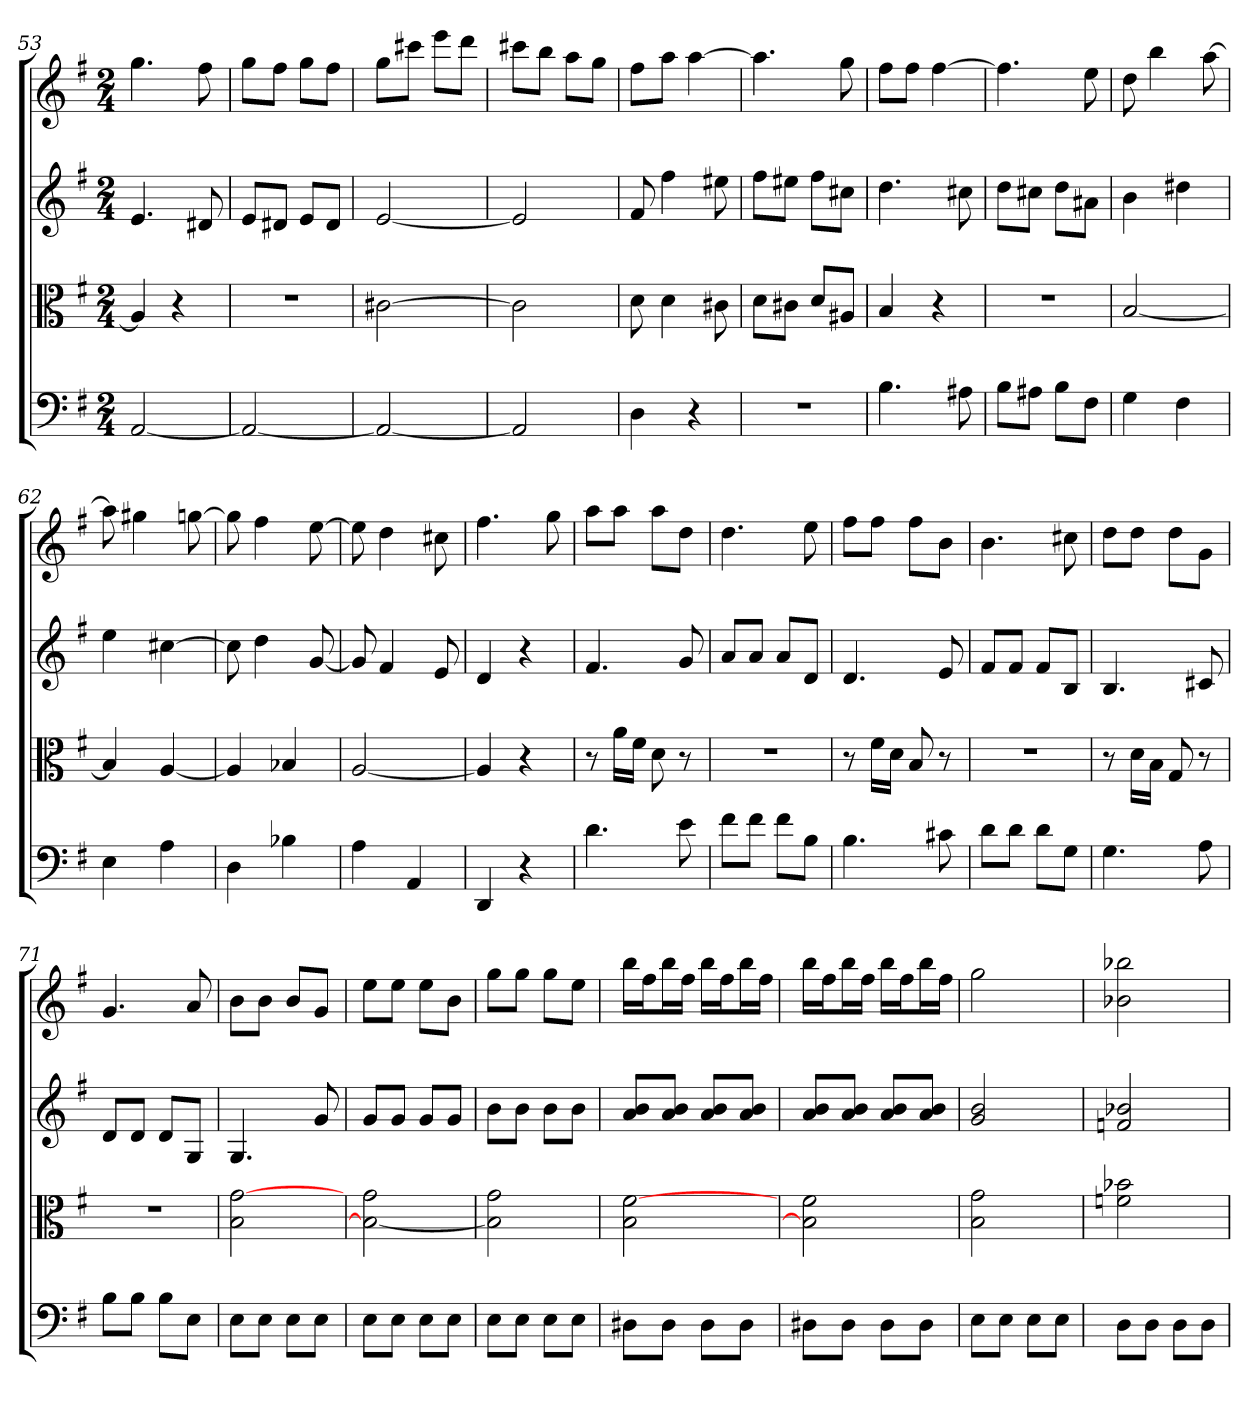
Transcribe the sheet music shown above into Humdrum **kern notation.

**kern	**kern	**kern	**kern
*part4	*part3	*part2	*part1
*staff4	*staff3	*staff2	*staff1
*clefF4	*clefC3	*	*
*k[f#]	*k[f#]	*k[f#]	*k[f#]
*G:	*G:	*G:	*G:
*M2/4	*M2/4	*M2/4	*M2/4
=53	=53	=53	=53
[2AA	4A]	4.e	4.gg
.	4r	.	.
.	.	8d#X	8ff#
=54	=54	=54	=54
2AA_	2r	8eL	8ggL
.	.	8d#XJ	8ff#J
.	.	8eL	8ggL
.	.	8d#J	8ff#J
=55	=55	=55	=55
2AA_	[2c#X	[2e	8ggL
.	.	.	8ccc#XJ
.	.	.	8eeeL
.	.	.	8dddJ
=56	=56	=56	=56
2AA]	2c#]	2e]	8ccc#XL
.	.	.	8bbJ
.	.	.	8aaL
.	.	.	8ggJ
=57	=57	=57	=57
4D	8d	8f#	8ff#L
.	4d	4ff#	8aaJ
4r	.	.	[4aa
.	8c#X	8ee#X	.
=58	=58	=58	=58
2r	8d\L	8ff#L	4.aa]
.	8c#X\J	8ee#XJ	.
.	8d/L	8ff#L	.
.	8A#X/J	8cc#XJ	8gg
=59	=59	=59	=59
4.B	4B	4.dd	8ff#L
.	.	.	8ff#J
.	4r	.	[4ff#
8A#X	.	8cc#X	.
=60	=60	=60	=60
8B\L	2r	8ddL	4.ff#]
8A#X\J	.	8cc#XJ	.
8B\L	.	8ddL	.
8F#\J	.	8a#XJ	8ee
=61	=61	=61	=61
4G	[2B	4b	8dd
.	.	.	4bb
4F#	.	4dd#X	.
.	.	.	[8aa
=62	=62	=62	=62
4E	4B]	4ee	8aa]
.	.	.	4gg#X
4A	[4A	[4cc#X	.
.	.	.	[8ggn
=63	=63	=63	=63
4D	4A]	8cc#]	8gg]
.	.	4dd	4ff#
4B-X	4B-X	.	.
.	.	[8g	[8ee
=64	=64	=64	=64
4A	[2A	8g]	8ee]
.	.	4f#	4dd
4AA	.	.	.
.	.	8e	8cc#X
=65	=65	=65	=65
4DD	4A]	4d	4.ff#
4r	4r	4r	.
.	.	.	8gg
=66	=66	=66	=66
4.d	8r	4.f#	8aaL
.	16a\LL	.	8aaJ
.	16f#\JJ	.	.
.	8d	.	8aaL
8e	8r	8g	8ddJ
=67	=67	=67	=67
8f#\L	2r	8aL	4.dd
8f#\J	.	8aJ	.
8f#\L	.	8aL	.
8B\J	.	8dJ	8ee
=68	=68	=68	=68
4.B	8r	4.d	8ff#L
.	16f#\LL	.	8ff#J
.	16d\JJ	.	.
.	8B	.	8ff#L
8c#X	8r	8e	8bJ
=69	=69	=69	=69
8d\L	2r	8f#L	4.b
8d\J	.	8f#J	.
8d\L	.	8f#L	.
8G\J	.	8BJ	8cc#X
=70	=70	=70	=70
4.G	8r	4.B	8ddL
.	16d\LL	.	8ddJ
.	16B\JJ	.	.
.	8G	.	8ddL
8A	8r	8c#X	8gJ
=71	=71	=71	=71
8B\L	2r	8dL	4.g
8B\J	.	8dJ	.
8B\L	.	8dL	.
8E\J	.	8GJ	8a
=72	=72	=72	=72
8E\L	2B [2g	4.G	8bL
8E\J	.	.	8bJ
8E\L	.	.	8bL
8E\J	.	8g	8gJ
=73	=73	=73	=73
8E\L	2B_ 2g	8gL	8eeL
8E\J	.	8gJ	8eeJ
8E\L	.	8gL	8eeL
8E\J	.	8gJ	8bJ
=74	=74	=74	=74
8E\L	2B] 2g	8bL	8ggL
8E\J	.	8bJ	8ggJ
8E\L	.	8bL	8ggL
8E\J	.	8bJ	8eeJ
=75	=75	=75	=75
8D#X\L	2B [2f#	8a 8bL	16bbLL
.	.	.	16ff#J
8D#\J	.	8a 8bJ	16bbL
.	.	.	16ff#JJ
8D#\L	.	8a 8bL	16bbLL
.	.	.	16ff#J
8D#\J	.	8a 8bJ	16bbL
.	.	.	16ff#JJ
=76	=76	=76	=76
8D#X\L	2B] 2f#	8a 8bL	16bbLL
.	.	.	16ff#J
8D#\J	.	8a 8bJ	16bbL
.	.	.	16ff#JJ
8D#\L	.	8a 8bL	16bbLL
.	.	.	16ff#J
8D#\J	.	8a 8bJ	16bbL
.	.	.	16ff#JJ
=77	=77	=77	=77
8E\L	2B 2g	2g 2b	2gg
8E\J	.	.	.
8E\L	.	.	.
8E\J	.	.	.
=78	=78	=78	=78
8D\L	2fn 2b-X	2fn 2b-X	2b-X 2bb-X
8D\J	.	.	.
8D\L	.	.	.
8D\J	.	.	.
=	=	=	=
*-	*-	*-	*-
